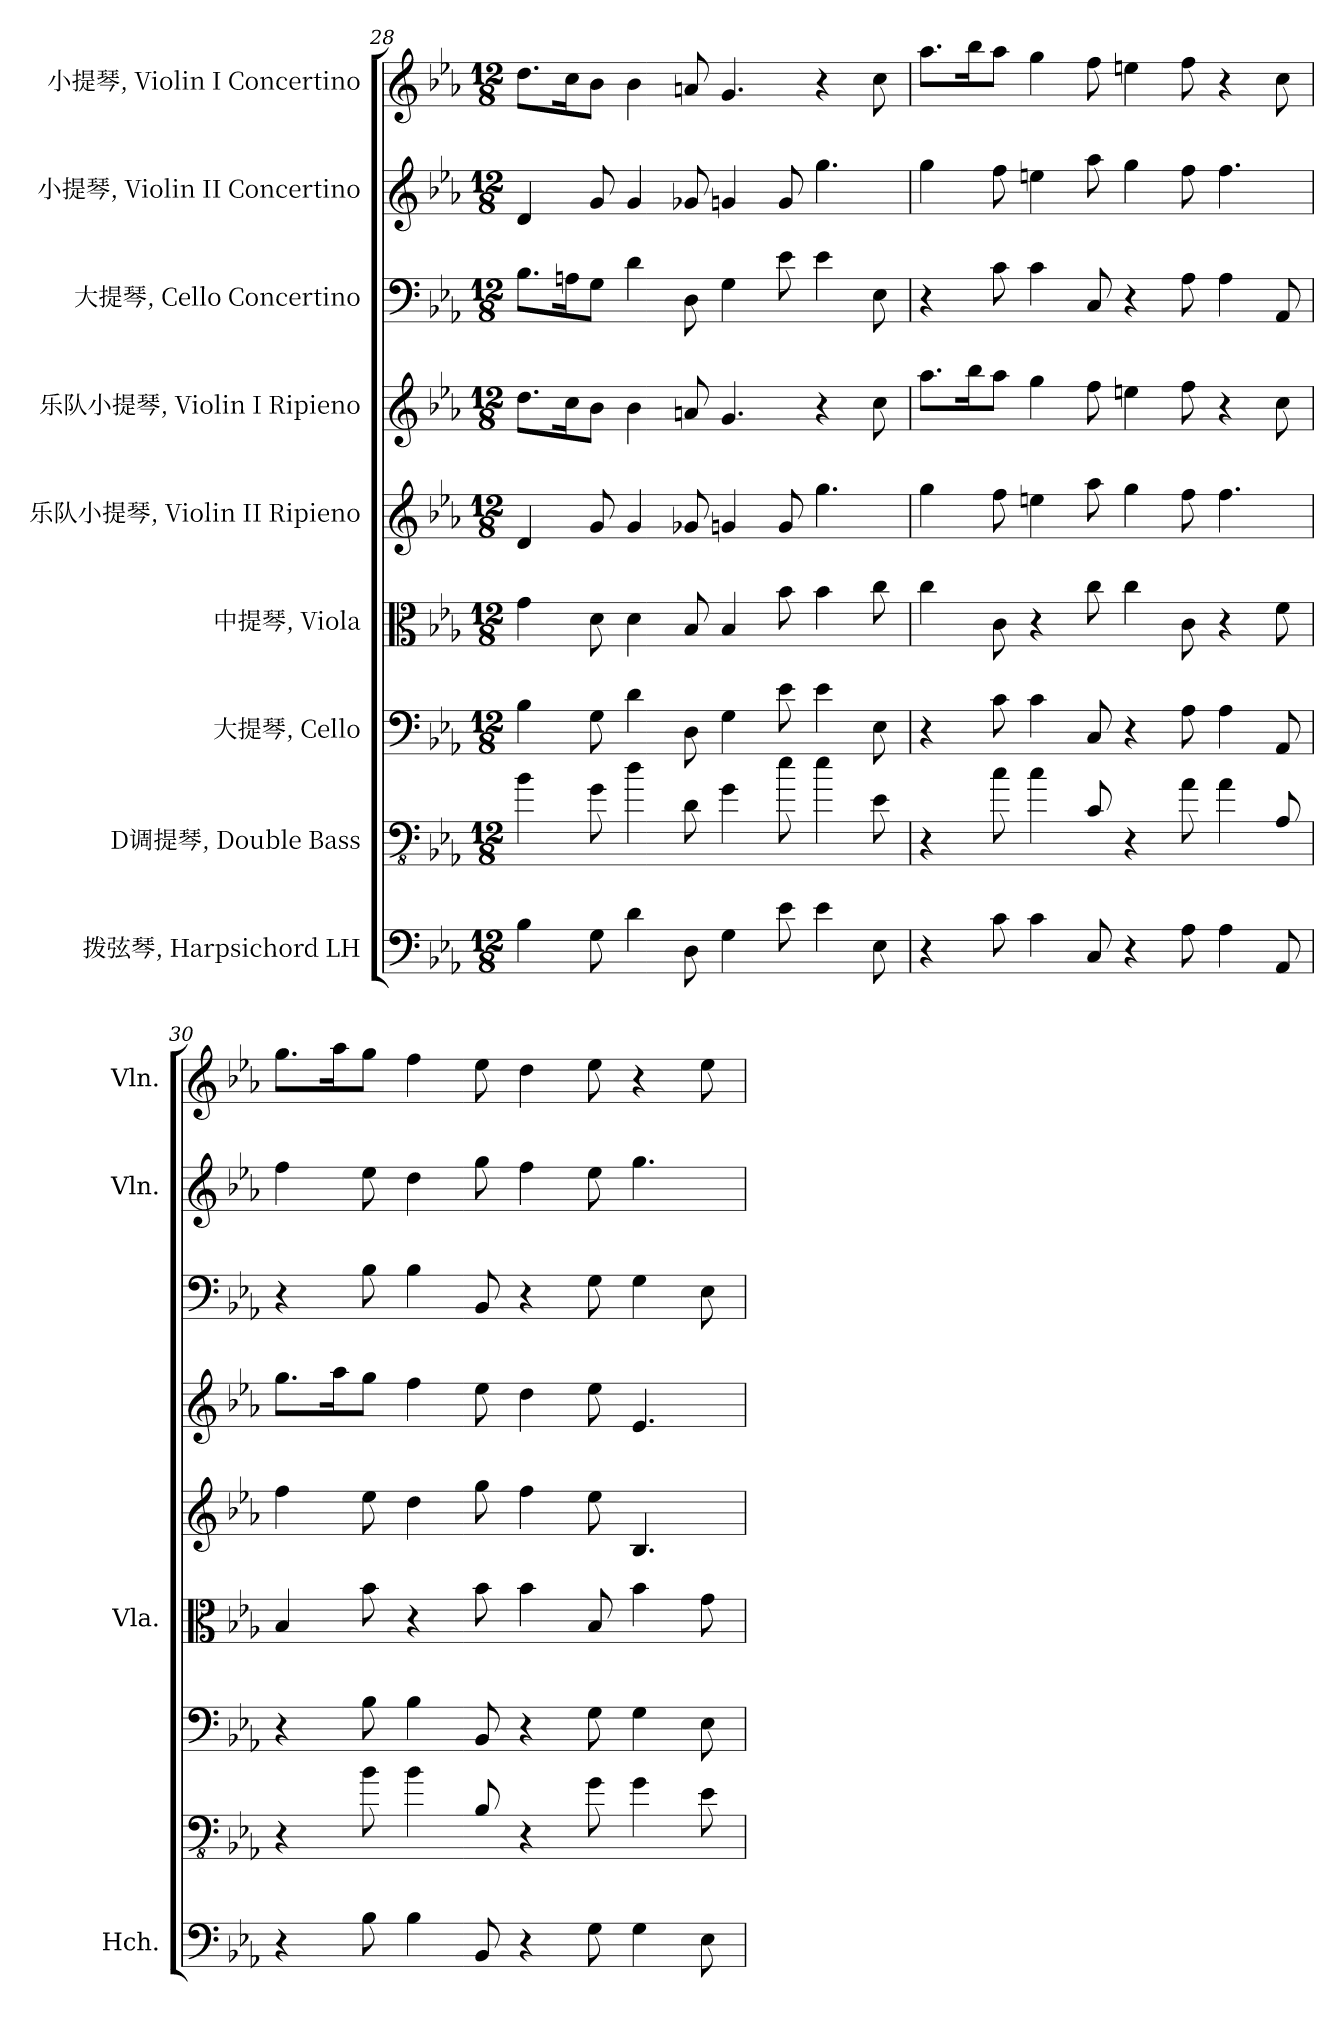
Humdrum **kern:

**kern	**kern	**kern	**kern	**kern	**kern	**kern	**kern	**kern
*part9	*part8	*part7	*part6	*part5	*part4	*part3	*part2	*part1
*staff9	*staff8	*staff7	*staff6	*staff5	*staff4	*staff3	*staff2	*staff1
*I"拨弦琴, Harpsichord LH	*I"D调提琴, Double Bass	*I"大提琴, Cello	*I"中提琴, Viola	*I"乐队小提琴, Violin II Ripieno	*I"乐队小提琴, Violin I Ripieno	*I"大提琴, Cello Concertino	*I"小提琴, Violin II Concertino	*I"小提琴, Violin I Concertino
*I'Hch.	*	*	*I'Vla.	*	*	*	*I'Vln.	*I'Vln.
*clefF4	*clefFv4	*clefF4	*clefC3	*clefG2	*clefG2	*clefF4	*clefG2	*clefG2
*	*ITrd7c12	*	*	*	*	*	*	*
*k[b-e-a-]	*k[b-e-a-]	*k[b-e-a-]	*k[b-e-a-]	*k[b-e-a-]	*k[b-e-a-]	*k[b-e-a-]	*k[b-e-a-]	*k[b-e-a-]
*M12/8	*M12/8	*M12/8	*M12/8	*M12/8	*M12/8	*M12/8	*M12/8	*M12/8
=28	=28	=28	=28	=28	=28	=28	=28	=28
4B-\	4BB-\	4B-\	4g\	4d/	8.dd\L	8.B-\L	4d/	8.dd\L
.	.	.	.	.	16cc\K	16An\K	.	16cc\K
8G\	8GG\	8G\	8d\	8g/	8b-\J	8G\J	8g/	8b-\J
4d\	4D\	4d\	4d\	4g/	4b-\	4d\	4g/	4b-\
8D\	8DD\	8D\	8B-/	8g-X/	8an/	8D\	8g-X/	8an/
4G\	4GG\	4G\	4B-/	4gn/	4.g/	4G\	4gn/	4.g/
8e-\	8E-\	8e-\	8b-\	8g/	.	8e-\	8g/	.
4e-\	4E-\	4e-\	4b-\	4.gg\	4r	4e-\	4.gg\	4r
8E-\	8EE-\	8E-\	8cc\	.	8cc\	8E-\	.	8cc\
=29	=29	=29	=29	=29	=29	=29	=29	=29
4r	4r	4r	4cc\	4gg\	8.aa-\L	4r	4gg\	8.aa-\L
.	.	.	.	.	16bb-\K	.	.	16bb-\K
8c\	8C\	8c\	8c\	8ff\	8aa-\J	8c\	8ff\	8aa-\J
4c\	4C\	4c\	4r	4een\	4gg\	4c\	4een\	4gg\
8C/	8CC/	8C/	8cc\	8aa-\	8ff\	8C/	8aa-\	8ff\
4r	4r	4r	4cc\	4gg\	4een\	4r	4gg\	4een\
8A-\	8AA-\	8A-\	8c\	8ff\	8ff\	8A-\	8ff\	8ff\
4A-\	4AA-\	4A-\	4r	4.ff\	4r	4A-\	4.ff\	4r
8AA-/	8AAA-/	8AA-/	8f\	.	8cc\	8AA-/	.	8cc\
!!LO:PB:g=z
=30	=30	=30	=30	=30	=30	=30	=30	=30
4r	4r	4r	4B-/	4ff\	8.gg\L	4r	4ff\	8.gg\L
.	.	.	.	.	16aa-\K	.	.	16aa-\K
8B-\	8BB-\	8B-\	8b-\	8ee-\	8gg\J	8B-\	8ee-\	8gg\J
4B-\	4BB-\	4B-\	4r	4dd\	4ff\	4B-\	4dd\	4ff\
8BB-/	8BBB-/	8BB-/	8b-\	8gg\	8ee-\	8BB-/	8gg\	8ee-\
4r	4r	4r	4b-\	4ff\	4dd\	4r	4ff\	4dd\
8G\	8GG\	8G\	8B-/	8ee-\	8ee-\	8G\	8ee-\	8ee-\
4G\	4GG\	4G\	4b-\	4.B-/	4.e-/	4G\	4.gg\	4r
8E-\	8EE-\	8E-\	8g\	.	.	8E-\	.	8ee-\
=	=	=	=	=	=	=	=	=
*-	*-	*-	*-	*-	*-	*-	*-	*-
